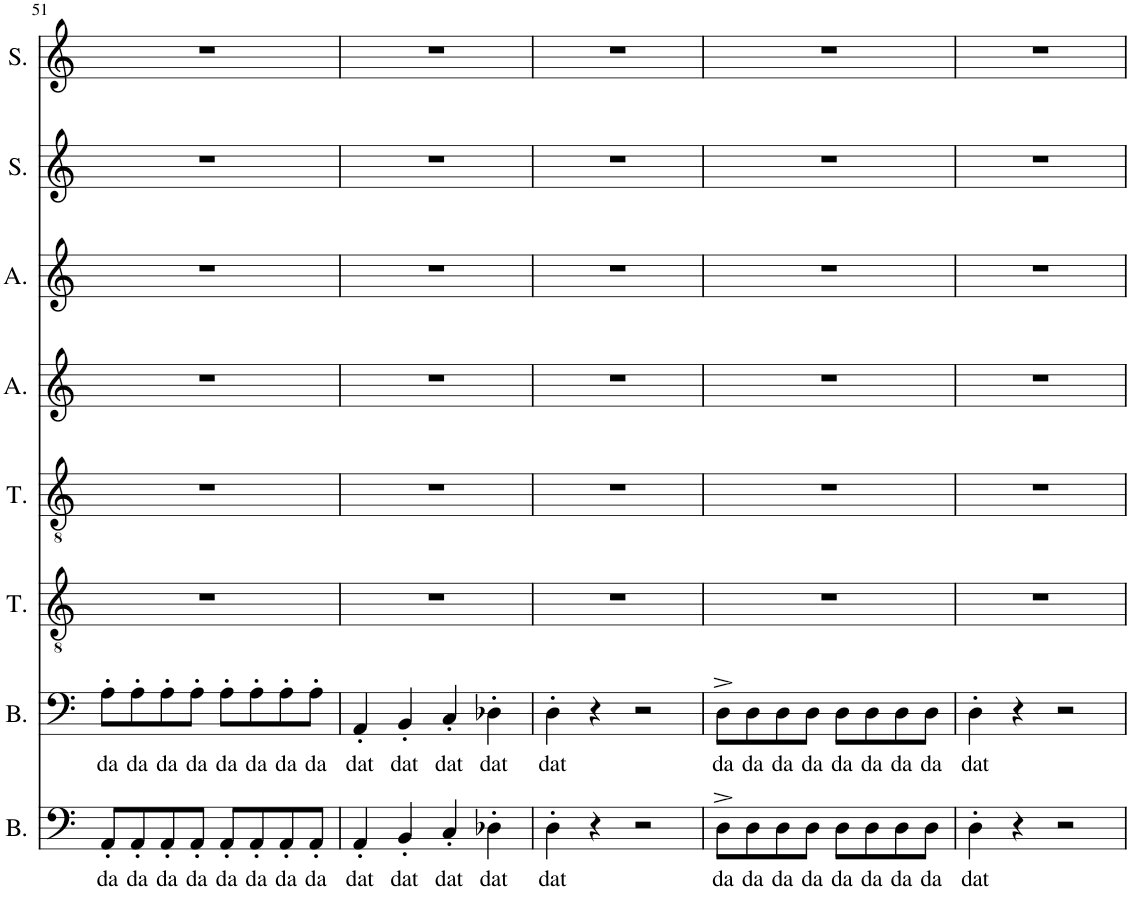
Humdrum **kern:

**kern	**text	**kern	**text	**kern	**kern	**kern	**kern	**kern	**kern
*part8	*part8	*part7	*part7	*part6	*part5	*part4	*part3	*part2	*part1
*staff8	*staff8	*staff7	*staff7	*staff6	*staff5	*staff4	*staff3	*staff2	*staff1
*I"Bass	*	*I"Bass	*	*I"Tenor	*I"Tenor	*I"Alto	*I"Alto	*I"Soprano	*I"Soprano
*I'B.	*	*I'B.	*	*I'T.	*I'T.	*I'A.	*I'A.	*I'S.	*I'S.
!!LO:PB:g=z
*clefF4	*	*clefF4	*	*clefGv2	*clefGv2	*clefG2	*clefG2	*clefG2	*clefG2
*k[]	*	*k[]	*	*k[]	*k[]	*k[]	*k[]	*k[]	*k[]
*M4/4	*	*M4/4	*	*M4/4	*M4/4	*M4/4	*M4/4	*M4/4	*M4/4
=51	=51	=51	=51	=51	=51	=51	=51	=51	=51
!	!LO:LY:b	!	!LO:LY:b	!	!	!	!	!	!
8AA'/L	da	8A'\L	da	1r	1r	1r	1r	1r	1r
!	!LO:LY:b	!	!LO:LY:b	!	!	!	!	!	!
8AA'/	da	8A'\	da	.	.	.	.	.	.
!	!LO:LY:b	!	!LO:LY:b	!	!	!	!	!	!
8AA'/	da	8A'\	da	.	.	.	.	.	.
!	!LO:LY:b	!	!LO:LY:b	!	!	!	!	!	!
8AA'/J	da	8A'\J	da	.	.	.	.	.	.
!	!LO:LY:b	!	!LO:LY:b	!	!	!	!	!	!
8AA'/L	da	8A'\L	da	.	.	.	.	.	.
!	!LO:LY:b	!	!LO:LY:b	!	!	!	!	!	!
8AA'/	da	8A'\	da	.	.	.	.	.	.
!	!LO:LY:b	!	!LO:LY:b	!	!	!	!	!	!
8AA'/	da	8A'\	da	.	.	.	.	.	.
!	!LO:LY:b	!	!LO:LY:b	!	!	!	!	!	!
8AA'/J	da	8A'\J	da	.	.	.	.	.	.
=52	=52	=52	=52	=52	=52	=52	=52	=52	=52
!	!LO:LY:b	!	!LO:LY:b	!	!	!	!	!	!
4AA'/	dat	4AA'/	dat	1r	1r	1r	1r	1r	1r
!	!LO:LY:b	!	!LO:LY:b	!	!	!	!	!	!
4BB'/	dat	4BB'/	dat	.	.	.	.	.	.
!	!LO:LY:b	!	!LO:LY:b	!	!	!	!	!	!
4C'/	dat	4C'/	dat	.	.	.	.	.	.
!	!LO:LY:b	!	!LO:LY:b	!	!	!	!	!	!
4D-X'\	dat	4D-X'\	dat	.	.	.	.	.	.
=53	=53	=53	=53	=53	=53	=53	=53	=53	=53
!	!LO:LY:b	!	!LO:LY:b	!	!	!	!	!	!
4D'\	dat	4D'\	dat	1r	1r	1r	1r	1r	1r
4r	.	4r	.	.	.	.	.	.	.
2r	.	2r	.	.	.	.	.	.	.
=54	=54	=54	=54	=54	=54	=54	=54	=54	=54
!	!LO:LY:b	!	!LO:LY:b	!	!	!	!	!	!
8D^\L	da	8D^\L	da	1r	1r	1r	1r	1r	1r
!	!LO:LY:b	!	!LO:LY:b	!	!	!	!	!	!
8D\	da	8D\	da	.	.	.	.	.	.
!	!LO:LY:b	!	!LO:LY:b	!	!	!	!	!	!
8D\	da	8D\	da	.	.	.	.	.	.
!	!LO:LY:b	!	!LO:LY:b	!	!	!	!	!	!
8D\J	da	8D\J	da	.	.	.	.	.	.
!	!LO:LY:b	!	!LO:LY:b	!	!	!	!	!	!
8D\L	da	8D\L	da	.	.	.	.	.	.
!	!LO:LY:b	!	!LO:LY:b	!	!	!	!	!	!
8D\	da	8D\	da	.	.	.	.	.	.
!	!LO:LY:b	!	!LO:LY:b	!	!	!	!	!	!
8D\	da	8D\	da	.	.	.	.	.	.
!	!LO:LY:b	!	!LO:LY:b	!	!	!	!	!	!
8D\J	da	8D\J	da	.	.	.	.	.	.
=55	=55	=55	=55	=55	=55	=55	=55	=55	=55
!	!LO:LY:b	!	!LO:LY:b	!	!	!	!	!	!
4D'\	dat	4D'\	dat	1r	1r	1r	1r	1r	1r
4r	.	4r	.	.	.	.	.	.	.
2r	.	2r	.	.	.	.	.	.	.
=	=	=	=	=	=	=	=	=	=
*-	*-	*-	*-	*-	*-	*-	*-	*-	*-
